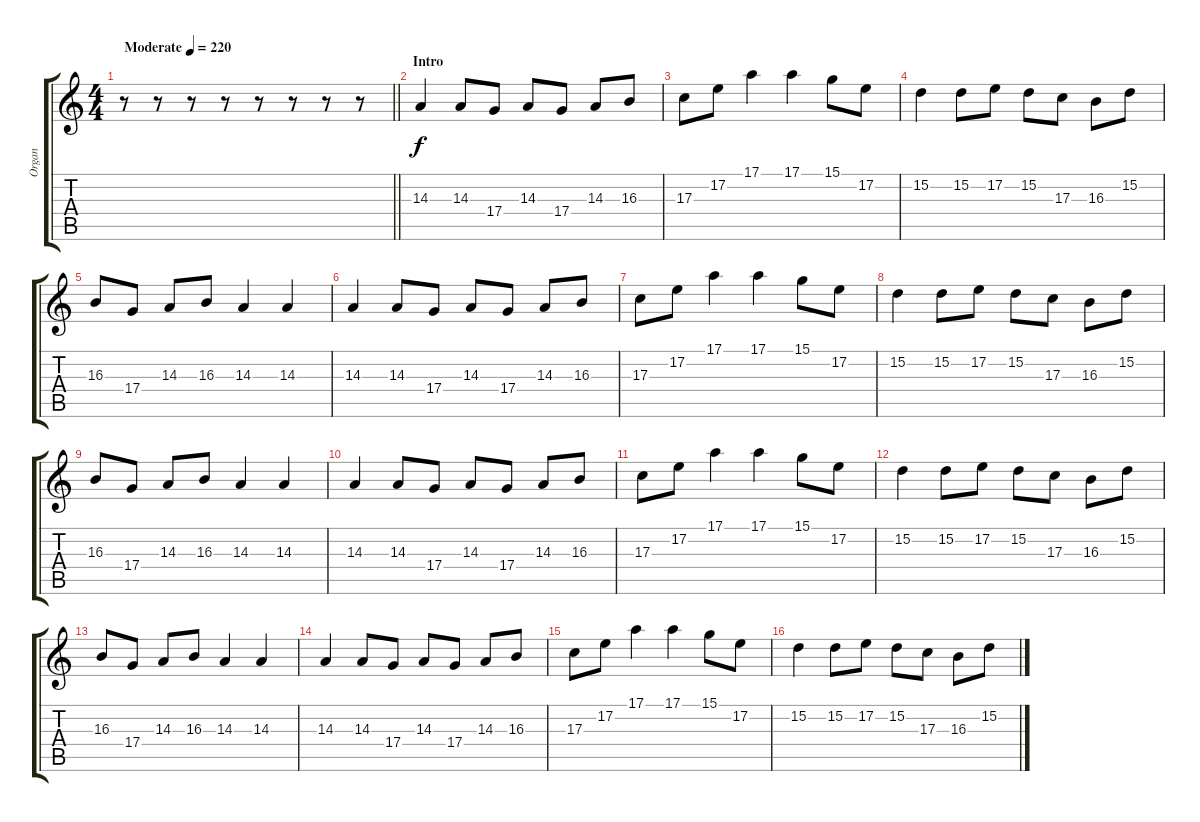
\track ("Organ" "Organ") {instrument harmonica}
\staff {score tabs}
\tuning (E4 B3 G3 D3 A2 E2) {hide}
\ts (4 4)
\tempo (220 "Moderate")
\clef g2
\barLineRight lightlight
\ks c
r.8{dy f instrument harmonica} r.8 r.8 r.8 r.8 r.8 r.8 r.8 |
\section ("" "Intro")
14.3.4 14.3.8 17.4.8 14.3.8 17.4.8 14.3.8 16.3.8 |
17.3.8 17.2.8 17.1.4 17.1.4 15.1.8 17.2.8 |
15.2.4 15.2.8 17.2.8 15.2.8 17.3.8 16.3.8 15.2.8 |
16.3.8 17.4.8 14.3.8 16.3.8 14.3.4 14.3.4 |
14.3.4 14.3.8 17.4.8 14.3.8 17.4.8 14.3.8 16.3.8 |
17.3.8 17.2.8 17.1.4 17.1.4 15.1.8 17.2.8 |
15.2.4 15.2.8 17.2.8 15.2.8 17.3.8 16.3.8 15.2.8 |
16.3.8 17.4.8 14.3.8 16.3.8 14.3.4 14.3.4 |
14.3.4 14.3.8 17.4.8 14.3.8 17.4.8 14.3.8 16.3.8 |
17.3.8 17.2.8 17.1.4 17.1.4 15.1.8 17.2.8 |
15.2.4 15.2.8 17.2.8 15.2.8 17.3.8 16.3.8 15.2.8 |
16.3.8 17.4.8 14.3.8 16.3.8 14.3.4 14.3.4 |
14.3.4 14.3.8 17.4.8 14.3.8 17.4.8 14.3.8 16.3.8 |
17.3.8 17.2.8 17.1.4 17.1.4 15.1.8 17.2.8 |
15.2.4 15.2.8 17.2.8 15.2.8 17.3.8 16.3.8 15.2.8
